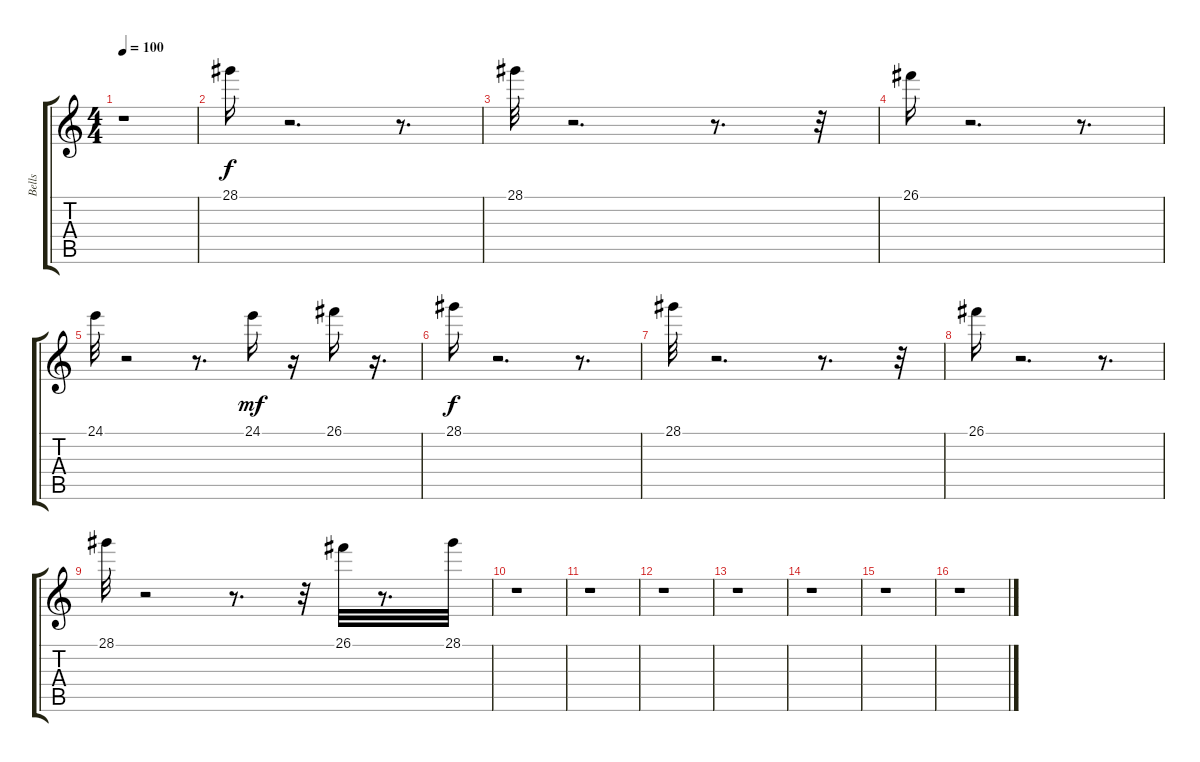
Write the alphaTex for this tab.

\track ("Bells" "Bells") {instrument fx3crystal}
\staff {score tabs}
\tuning (E4 B3 G3 D3 A2 E2) {hide}
\ts (4 4)
\tempo 100
\clef g2
\ks c
r.1{dy f} |
28.1.16 r.2{d} r.8{d} |
28.1.32 r.2{d} r.8{d} r.32 |
26.1.16 r.2{d} r.8{d} |
24.1.32 r.2 r.8{d} 24.1.16{dy mf} r.16 26.1.16 r.16{d} |
28.1.16{dy f} r.2{d} r.8{d} |
28.1.32 r.2{d} r.8{d} r.32 |
26.1.16 r.2{d} r.8{d} |
28.1.32 r.2 r.8{d} r.32 26.1.32 r.8{d} 28.1.32 |
r.1 |
r.1 |
r.1 |
r.1 |
r.1 |
r.1 |
r.1
